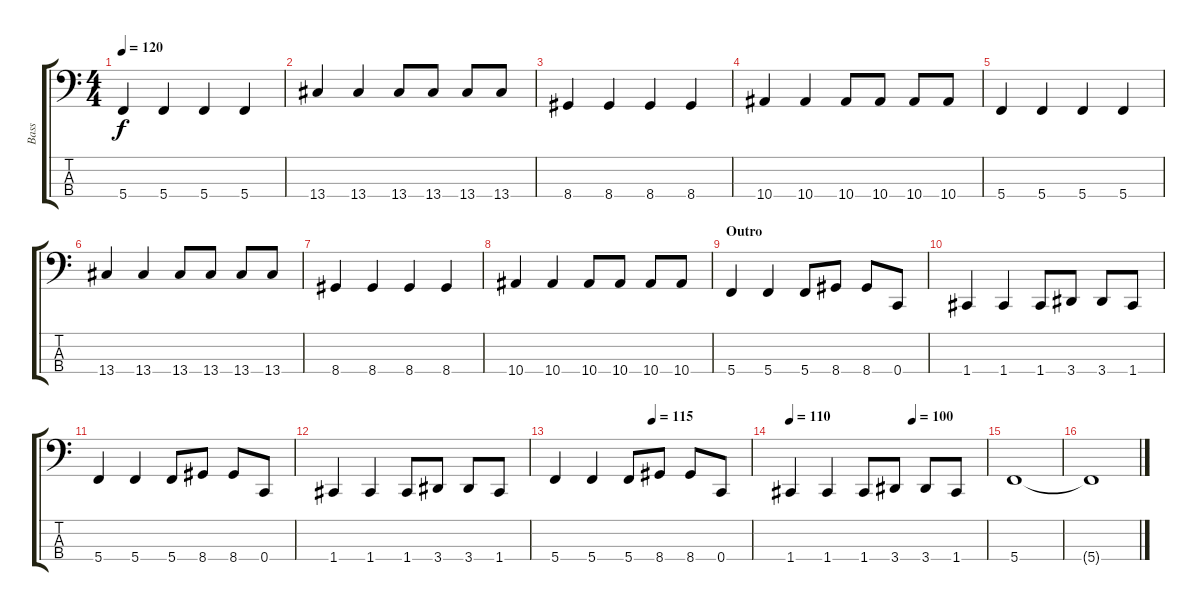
\track ("Bass" "Bass") {instrument slapbass2}
\staff {score tabs}
\tuning (G2 D2 A1 C1) {hide}
\ts (4 4)
\tempo 120
\clef f4
\ks c
5.4.4{dy f} 5.4.4 5.4.4 5.4.4 |
13.4.4 13.4.4 13.4.8 13.4.8 13.4.8 13.4.8 |
8.4.4 8.4.4 8.4.4 8.4.4 |
10.4.4 10.4.4 10.4.8 10.4.8 10.4.8 10.4.8 |
5.4.4 5.4.4 5.4.4 5.4.4 |
13.4.4 13.4.4 13.4.8 13.4.8 13.4.8 13.4.8 |
8.4.4 8.4.4 8.4.4 8.4.4 |
10.4.4 10.4.4 10.4.8 10.4.8 10.4.8 10.4.8 |
\section ("" "Outro")
5.4.4 5.4.4 5.4.8 8.4.8 8.4.8 0.4.8 |
1.4.4 1.4.4 1.4.8 3.4.8 3.4.8 1.4.8 |
5.4.4 5.4.4 5.4.8 8.4.8 8.4.8 0.4.8 |
1.4.4 1.4.4 1.4.8 3.4.8 3.4.8 1.4.8 |
\tempo (115 0.5)
5.4.4 5.4.4 5.4.8 8.4.8 8.4.8 0.4.8 |
\tempo 110
\tempo (100 0.625)
1.4.4 1.4.4 1.4.8 3.4.8 3.4.8 1.4.8 |
5.4.1 |
5.4{t}.1
